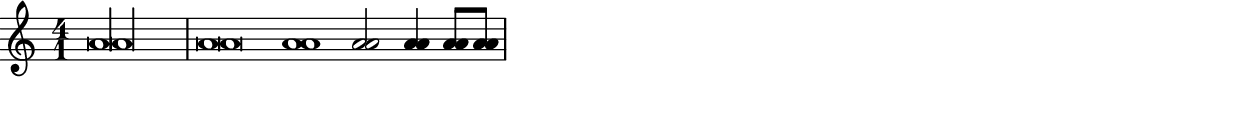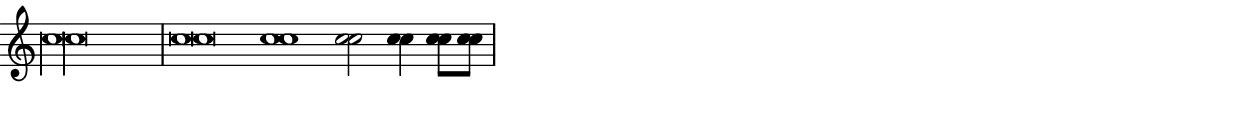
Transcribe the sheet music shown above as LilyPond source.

%% Generated by lilypond-book.py
%% Options: [exampleindent=10.16\mm,indent=0\mm,line-width=160\mm]
\include "lilypond-book-preamble.ly"


% ****************************************************************
% Start cut-&-pastable-section
% ****************************************************************



\paper {
  indent = 0\mm
  line-width = 160\mm
  % offset the left padding, also add 1mm as lilypond creates cropped
  % images with a little space on the right
  line-width = #(- line-width (* mm  3.000000) (* mm 1))
}

\layout {
  
}





% ****************************************************************
% ly snippet:
% ****************************************************************
\sourcefilename "/home/karlin/lilypond-git/input/regression/monochords.ly"
\sourcefileline 0
\version "2.19.21"

\header { texidoc = "
Whole notes in a monochord must be properly offset so that the heads just
touch each other.  On the other hand, a stem should touch both notes.
" }

\relative {
  \time 4/1
  <a' a>\longa \breve 1 2 4 8 8 \break
  <c c>\longa \breve 1 2 4 8 8
}

\paper {
  ragged-right = ##t
}



% ****************************************************************
% end ly snippet
% ****************************************************************
